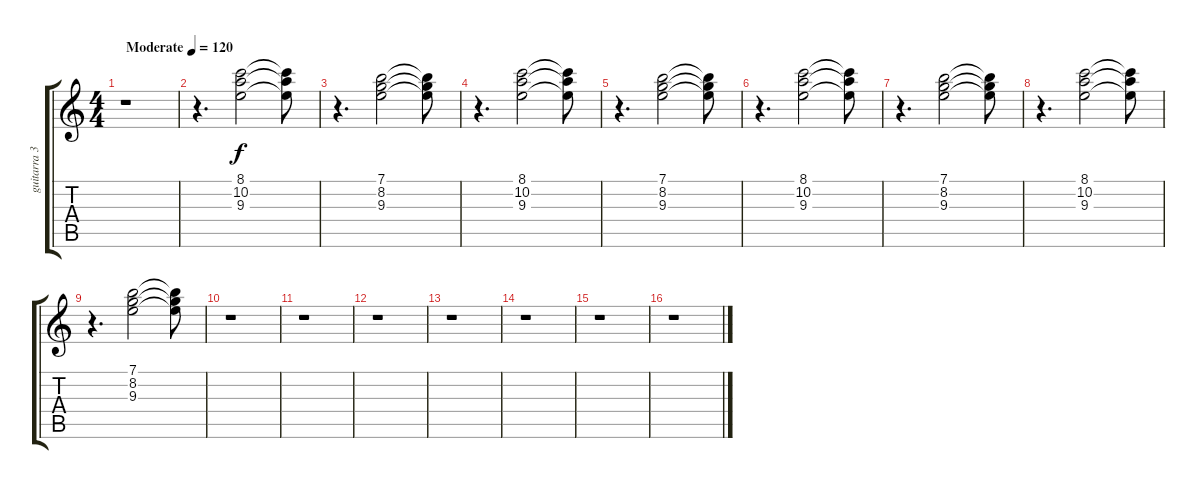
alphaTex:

\track ("guitarra 3" "guitarra 3") {instrument overdrivenguitar}
\staff {score tabs}
\tuning (E4 B3 G3 D3 A2 E2) {hide}
\ts (4 4)
\tempo (120 "Moderate")
\clef g2
\ks c
r.1{dy f instrument overdrivenguitar} |
r.4{d} (8.1 10.2 9.3).2{balance 11} (8.1{t} 10.2{t} 9.3{t}).8 |
r.4{d} (7.1 8.2 9.3).2{balance 5} (7.1{t} 8.2{t} 9.3{t}).8 |
r.4{d} (8.1 10.2 9.3).2{balance 11} (8.1{t} 10.2{t} 9.3{t}).8 |
r.4{d} (7.1 8.2 9.3).2{balance 5} (7.1{t} 8.2{t} 9.3{t}).8 |
r.4{d} (8.1 10.2 9.3).2{balance 11} (8.1{t} 10.2{t} 9.3{t}).8 |
r.4{d} (7.1 8.2 9.3).2{balance 5} (7.1{t} 8.2{t} 9.3{t}).8 |
r.4{d} (8.1 10.2 9.3).2{balance 11} (8.1{t} 10.2{t} 9.3{t}).8 |
r.4{d} (7.1 8.2 9.3).2{balance 5} (7.1{t} 8.2{t} 9.3{t}).8 |
r.1 |
r.1 |
r.1 |
r.1 |
r.1 |
r.1 |
r.1
